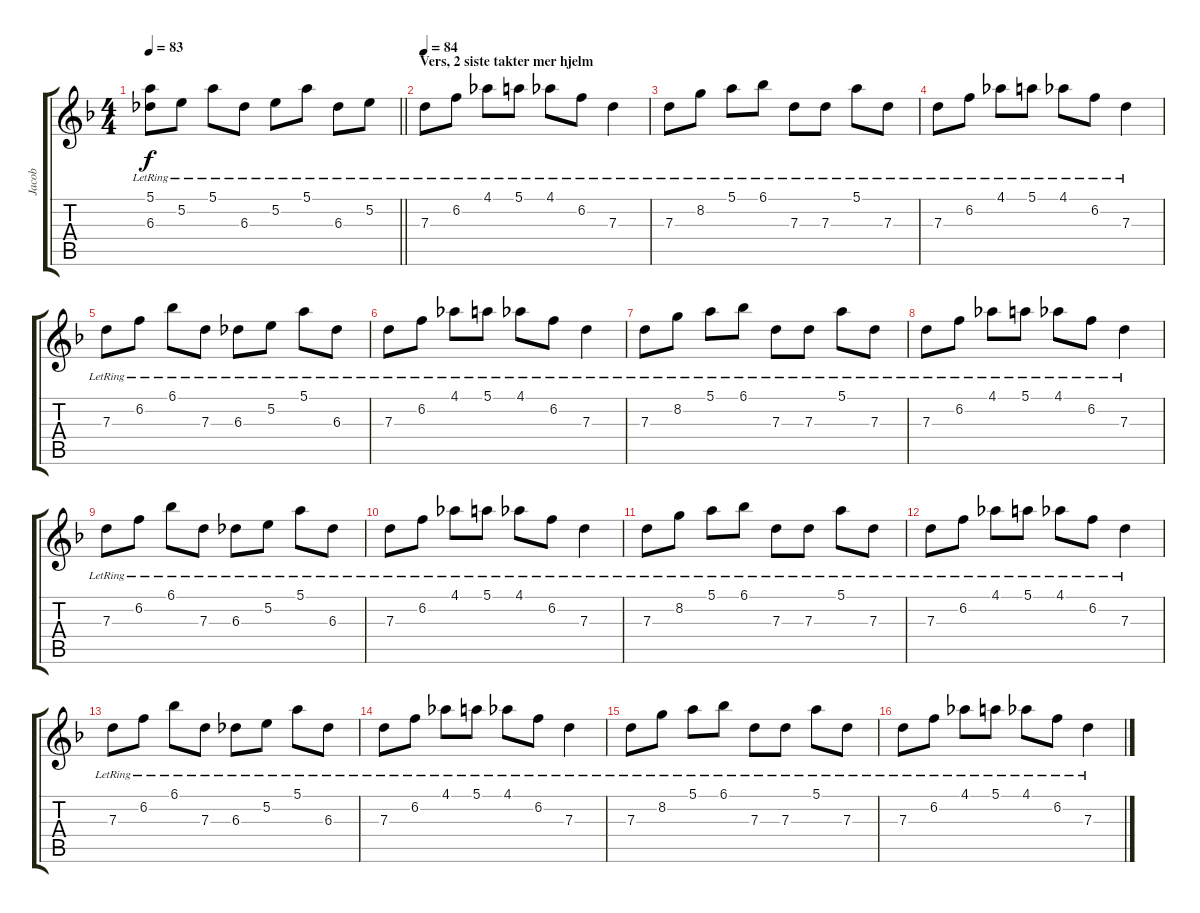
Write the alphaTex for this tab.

\track ("Jacob" "Jacob") {instrument electricguitarjazz}
\staff {score tabs}
\tuning (E4 B3 G3 D3 A2 E2) {hide}
\ts (4 4)
\tempo 83
\clef g2
\barLineRight lightlight
\ks dminor
(5.1{lr} 6.3{lr}).8{dy f} 5.2{lr}.8 5.1{lr}.8 6.3{lr}.8 5.2{lr}.8 5.1{lr}.8 6.3{lr}.8 5.2{lr}.8 |
\section ("" "Vers, 2 siste takter mer hjelm")
\tempo 84
7.3{lr}.8 6.2{lr}.8 4.1{lr}.8 5.1{lr}.8 4.1{lr}.8 6.2{lr}.8 7.3{lr}.4 |
7.3{lr}.8 8.2{lr}.8 5.1{lr}.8 6.1{lr}.8 7.3{lr}.8 7.3{lr}.8 5.1{lr}.8 7.3{lr}.8 |
7.3{lr}.8 6.2{lr}.8 4.1{lr}.8 5.1{lr}.8 4.1{lr}.8 6.2{lr}.8 7.3{lr}.4 |
7.3{lr}.8 6.2{lr}.8 6.1{lr}.8 7.3{lr}.8 6.3{lr}.8 5.2{lr}.8 5.1{lr}.8 6.3{lr}.8 |
7.3{lr}.8 6.2{lr}.8 4.1{lr}.8 5.1{lr}.8 4.1{lr}.8 6.2{lr}.8 7.3{lr}.4 |
7.3{lr}.8 8.2{lr}.8 5.1{lr}.8 6.1{lr}.8 7.3{lr}.8 7.3{lr}.8 5.1{lr}.8 7.3{lr}.8 |
7.3{lr}.8 6.2{lr}.8 4.1{lr}.8 5.1{lr}.8 4.1{lr}.8 6.2{lr}.8 7.3{lr}.4 |
7.3{lr}.8 6.2{lr}.8 6.1{lr}.8 7.3{lr}.8 6.3{lr}.8 5.2{lr}.8 5.1{lr}.8 6.3{lr}.8 |
7.3{lr}.8 6.2{lr}.8 4.1{lr}.8 5.1{lr}.8 4.1{lr}.8 6.2{lr}.8 7.3{lr}.4 |
7.3{lr}.8 8.2{lr}.8 5.1{lr}.8 6.1{lr}.8 7.3{lr}.8 7.3{lr}.8 5.1{lr}.8 7.3{lr}.8 |
7.3{lr}.8 6.2{lr}.8 4.1{lr}.8 5.1{lr}.8 4.1{lr}.8 6.2{lr}.8 7.3{lr}.4 |
7.3{lr}.8 6.2{lr}.8 6.1{lr}.8 7.3{lr}.8 6.3{lr}.8 5.2{lr}.8 5.1{lr}.8 6.3{lr}.8 |
7.3{lr}.8 6.2{lr}.8 4.1{lr}.8 5.1{lr}.8 4.1{lr}.8 6.2{lr}.8 7.3{lr}.4 |
7.3{lr}.8 8.2{lr}.8 5.1{lr}.8 6.1{lr}.8 7.3{lr}.8 7.3{lr}.8 5.1{lr}.8 7.3{lr}.8 |
7.3{lr}.8 6.2{lr}.8 4.1{lr}.8 5.1{lr}.8 4.1{lr}.8 6.2{lr}.8 7.3{lr}.4
